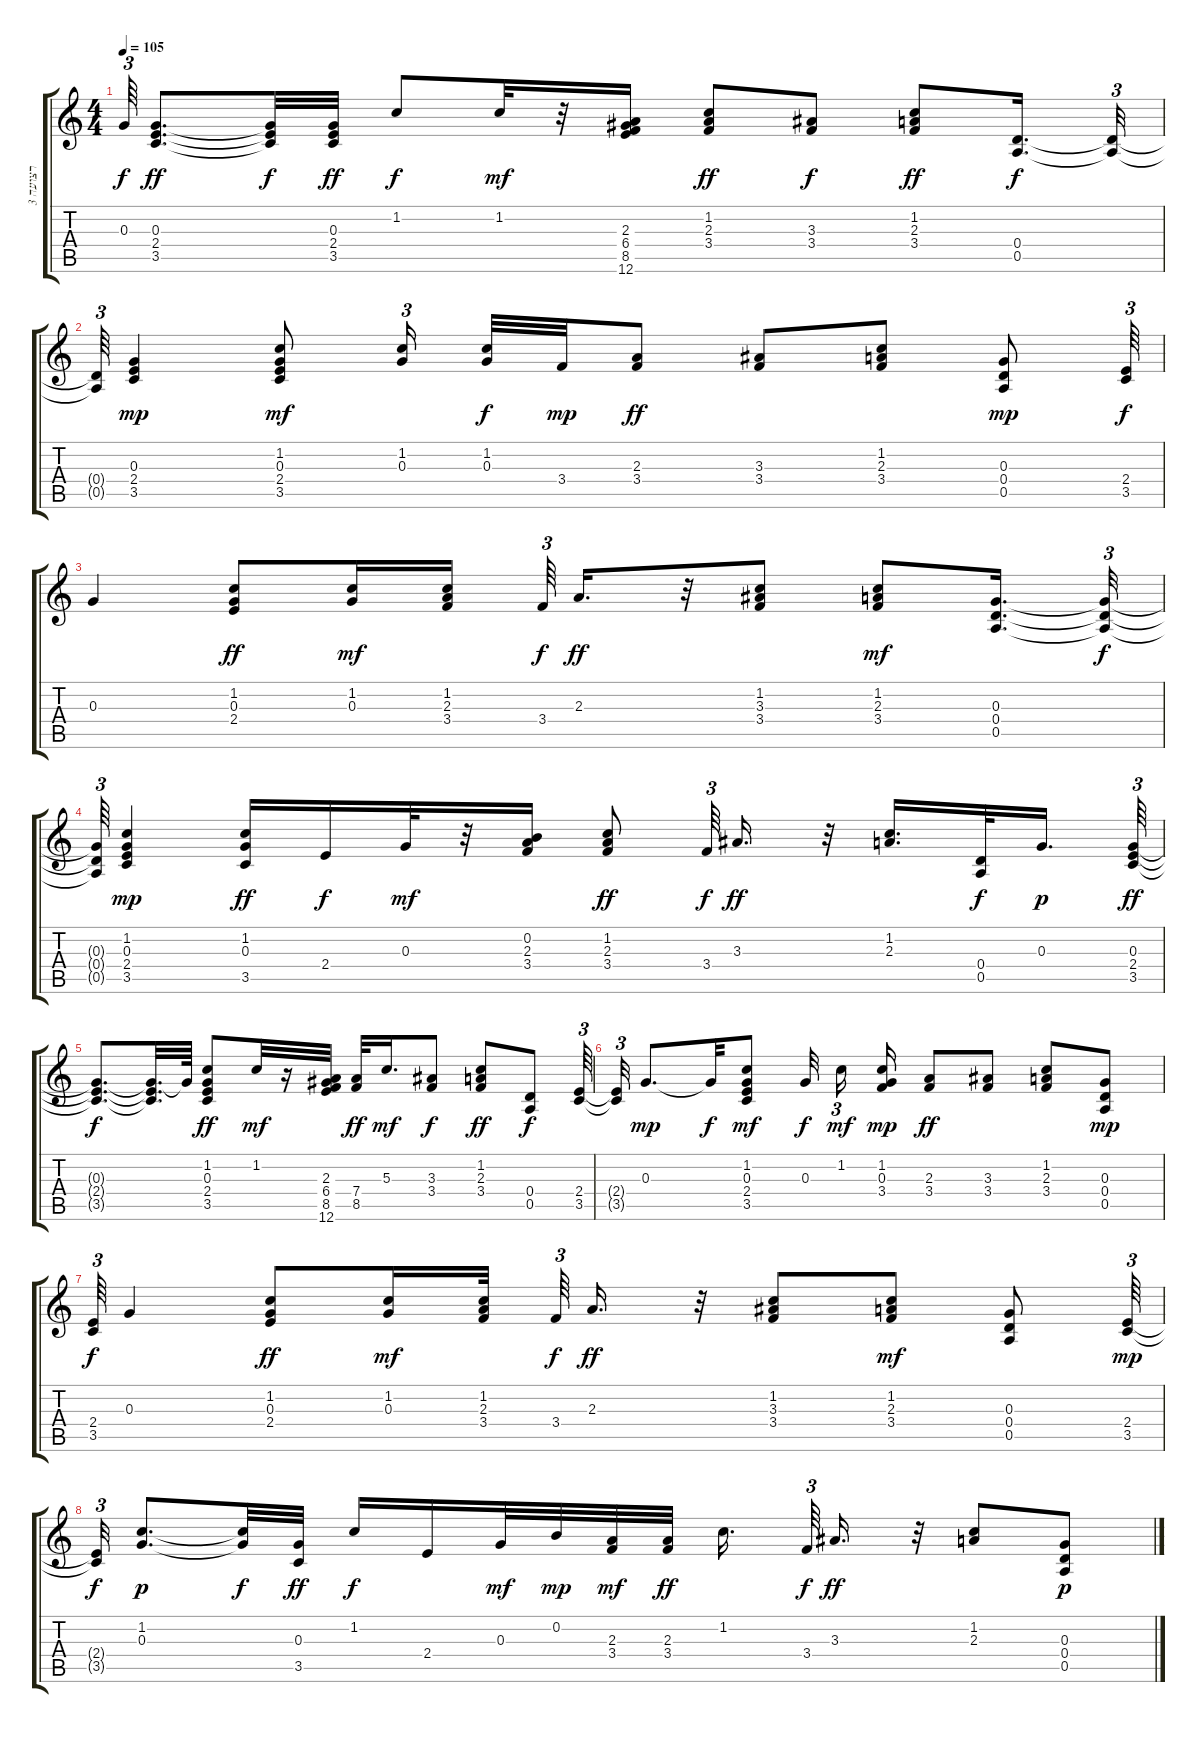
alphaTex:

\track ("רצועה 3" "רצועה 3") {instrument acousticguitarsteel}
\staff {score tabs}
\tuning (E4 B3 G3 D3 A2 E2) {hide}
\ts (4 4)
\tempo 105
\clef g2
\ks c
0.3{t}.64{tu (3 2) dy f} (0.3 2.4 3.5).8{d dy ff} (0.3{t} 2.4{t} 3.5{t}).32{dy f} (0.3 2.4 3.5).32{dy ff} 1.2.8{dy f} 1.2.32{dy mf} r.32 (2.3 6.4 8.5 12.6).16 (1.2 2.3 3.4).8{dy ff} (3.3 3.4).8{dy f} (1.2 2.3 3.4).8{dy ff} (0.4 0.5).16{d dy f} (0.4{t} 0.5{t}).32{tu (3 2)} |
(0.4{t} 0.5{t}).64{tu (3 2)} (0.3 2.4 3.5).4{dy mp} (1.2 0.3 2.4 3.5).8{dy mf} (1.2 0.3).16{tu (3 2) beam splitsecondary} (1.2 0.3).32{dy f} 3.4.32{dy mp} (2.3 3.4).8{dy ff} (3.3 3.4).8 (1.2 2.3 3.4).8 (0.3 0.4 0.5).8{dy mp} (2.4 3.5).64{tu (3 2) dy f} |
0.3.4 (1.2 0.3 2.4).8{dy ff} (1.2 0.3).16{dy mf} (1.2 2.3 3.4).16 3.4.64{tu (3 2) dy f} 2.3.16{d dy ff} r.32 (1.2 3.3 3.4).8 (1.2 2.3 3.4).8{dy mf} (0.3 0.4 0.5).16{d} (0.3{t} 0.4{t} 0.5{t}).32{tu (3 2) dy f} |
(0.3{t} 0.4{t} 0.5{t}).64{tu (3 2)} (1.2 0.3 2.4 3.5).4{dy mp} (1.2 0.3 3.5).16{dy ff} 2.4.16{dy f} 0.3.32{dy mf} r.32 (0.2 2.3 3.4).16 (1.2 2.3 3.4).8{dy ff} 3.4.64{tu (3 2) dy f beam splitsecondary} 3.3.16{d dy ff} r.32 (1.2 2.3).16{d} (0.4 0.5).32{dy f} 0.3.16{d dy p beam splitsecondary} (0.3 2.4 3.5).64{tu (3 2) dy ff} |
(0.3{t} 2.4{t} 3.5{t}).8{d dy f} (0.3{t} 2.4{t} 3.5{t}).32{d} 0.3{t}.64 (1.2 0.3 2.4 3.5).8{dy ff} 1.2.32{dy mf} r.16 (2.3 6.4 8.5 12.6).32 (7.4 8.5).32{dy ff} 5.3.16{d dy mf} (3.3 3.4).8{dy f} (1.2 2.3 3.4).8{dy ff} (0.4 0.5).8{dy f} (2.4 3.5).64{tu (3 2)} |
(2.4{t} 3.5{t}).32{tu (3 2)} 0.3.8{d dy mp} 0.3{t}.32{dy f} (1.2 0.3 2.4 3.5).8{dy mf} 0.3.32{dy f beam splitsecondary} 1.2.16{tu (3 2) dy mf} (1.2 0.3 3.4).16{dy mp} (2.3 3.4).8{dy ff} (3.3 3.4).8 (1.2 2.3 3.4).8 (0.3 0.4 0.5).8{dy mp} |
(2.4 3.5).64{tu (3 2) dy f} 0.3.4 (1.2 0.3 2.4).8{dy ff} (1.2 0.3).16{dy mf} (1.2 2.3 3.4).32{beam splitsecondary} 3.4.64{tu (3 2) dy f} 2.3.16{d dy ff} r.32 (1.2 3.3 3.4).8 (1.2 2.3 3.4).8{dy mf} (0.3 0.4 0.5).8 (2.4 3.5).64{tu (3 2) dy mp} |
(2.4{t} 3.5{t}).32{tu (3 2) dy f} (1.2 0.3).8{d dy p} (1.2{t} 0.3{t}).32{dy f} (0.3 3.5).32{dy ff} 1.2.16{dy f} 2.4.16 0.3.32{dy mf} 0.2.32{dy mp} (2.3 3.4).32{dy mf} (2.3 3.4).32{dy ff} 1.2.16{d beam splitsecondary} 3.4.64{tu (3 2) dy f} 3.3.16{d dy ff} r.32 (1.2 2.3).8 (0.3 0.4 0.5).8{dy p}
